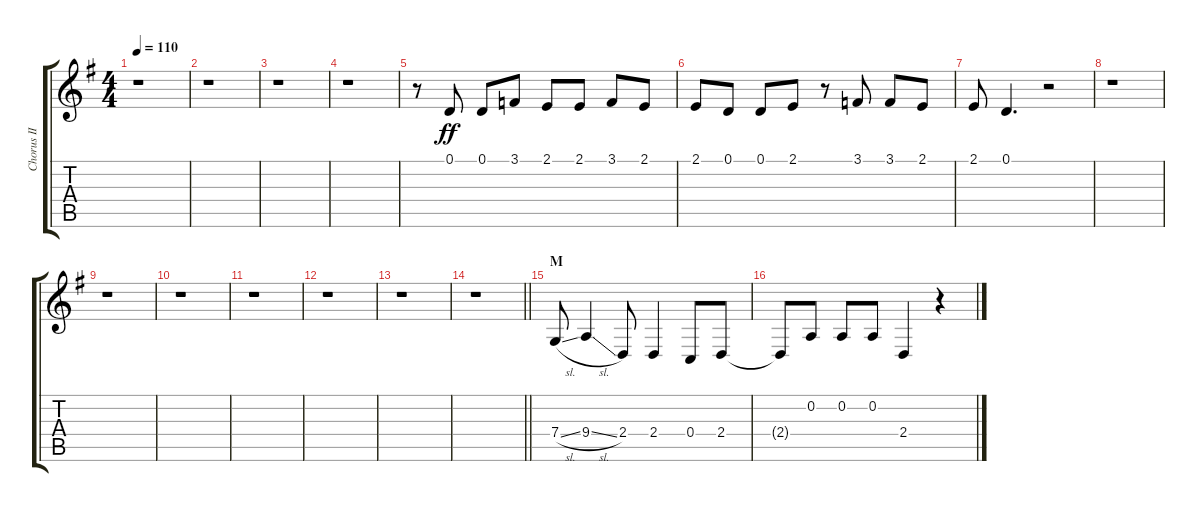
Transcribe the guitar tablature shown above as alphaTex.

\track ("Chorus II" "Chorus II") {instrument voiceoohs}
\staff {score tabs}
\tuning (D4 A3 F3 C3 G2 D2) {hide}
\ts (4 4)
\tempo 110
\clef g2
\ks g
r.1{dy ff} |
r.1 |
r.1 |
r.1 |
r.8 0.1.8 0.1.8 3.1.8 2.1.8 2.1.8 3.1.8 2.1.8 |
2.1.8 0.1.8 0.1.8 2.1.8 r.8 3.1.8 3.1.8 2.1.8 |
2.1.8 0.1.4{d} r.2 |
r.1 |
r.1 |
r.1 |
r.1 |
r.1 |
r.1 |
\barLineRight lightlight
r.1 |
\section ("" "M")
7.4{sl}.8 9.4{sl}.4 2.4.8 2.4.4 0.4.8 2.4.8 |
2.4{t}.8 0.2.8 0.2.8 0.2.8 2.4.4 r.4
